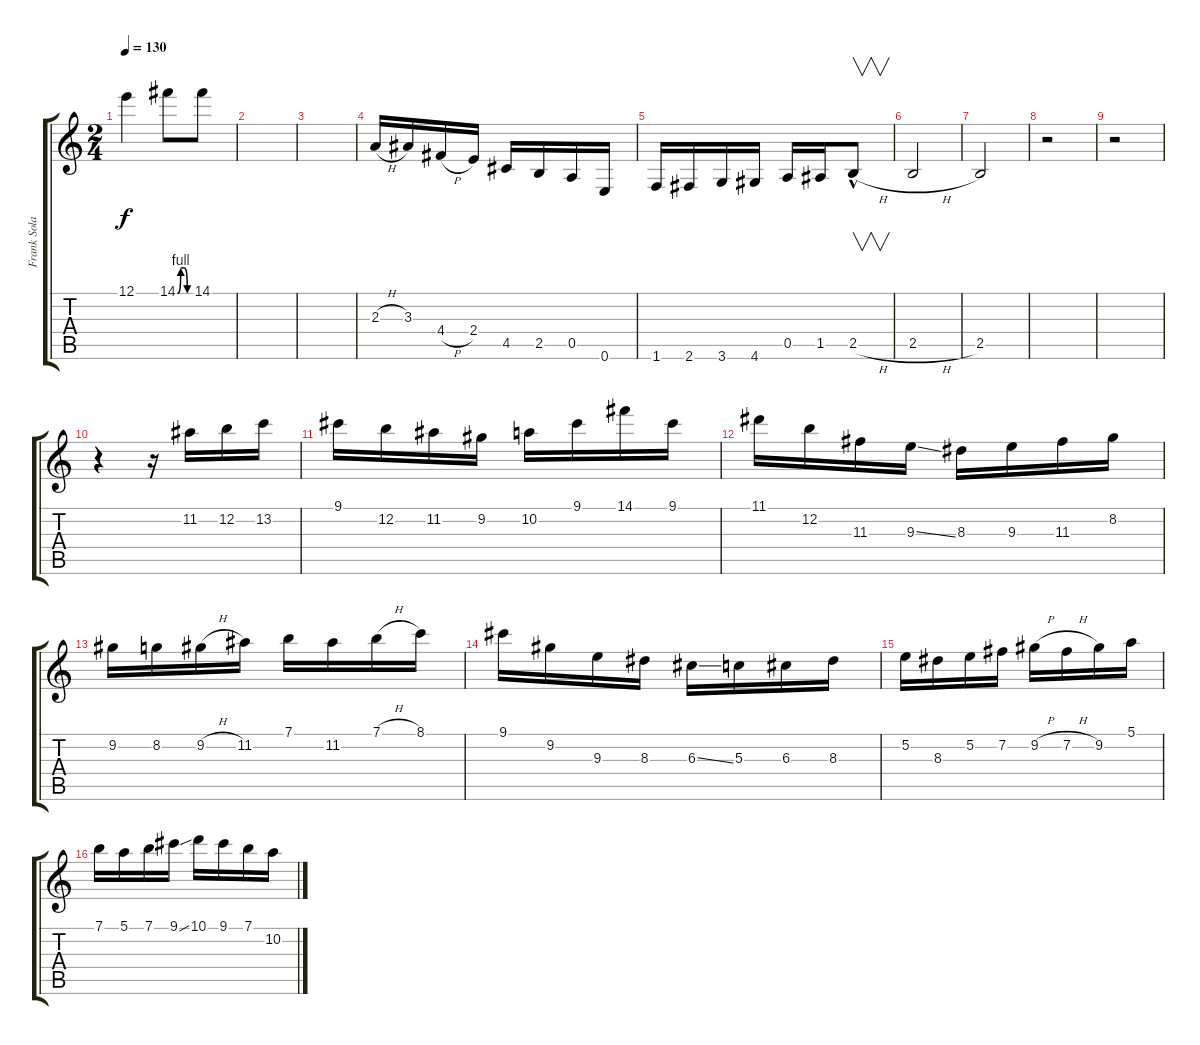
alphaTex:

\track ("Frank Solari" "Frank Sola") {instrument overdrivenguitar}
\staff {score tabs}
\tuning (E4 B3 G3 D3 A2 E2) {hide}
\ts (2 4)
\tempo 130
\clef g2
\ks c
12.1.4{dy f} 14.1{be (custom 0 0 15 4 30 4 45 0 60 0)}.8 14.1.8 |
|
|
2.3{h}.16 3.3.16 4.4{h}.16 2.4.16 4.5.16 2.5.16 0.5.16 0.6.16 |
1.6.16 2.6.16 3.6.16 4.6.16 0.5.16 1.5.16 2.5{h hac}.8{v} |
2.5{h}.2 |
2.5.2 |
r.2 |
r.2 |
r.4 r.16 11.2.16 12.2.16 13.2.16 |
9.1.16 12.2.16 11.2.16 9.2.16 10.2.16 9.1.16 14.1.16 9.1.16 |
11.1.16 12.2.16 11.3.16 9.3{ss}.16 8.3.16 9.3.16 11.3.16 8.2.16 |
9.2.16 8.2.16 9.2{h}.16 11.2.16 7.1.16 11.2.16 7.1{h}.16 8.1.16 |
9.1.16 9.2.16 9.3.16 8.3.16 6.3{ss}.16 5.3.16 6.3.16 8.3.16 |
5.2.16 8.3.16 5.2.16 7.2.16 9.2{h}.16 7.2{h}.16 9.2.16 5.1.16 |
7.1.16 5.1.16 7.1.16 9.1{ss}.16 10.1.16 9.1.16 7.1.16 10.2.16
